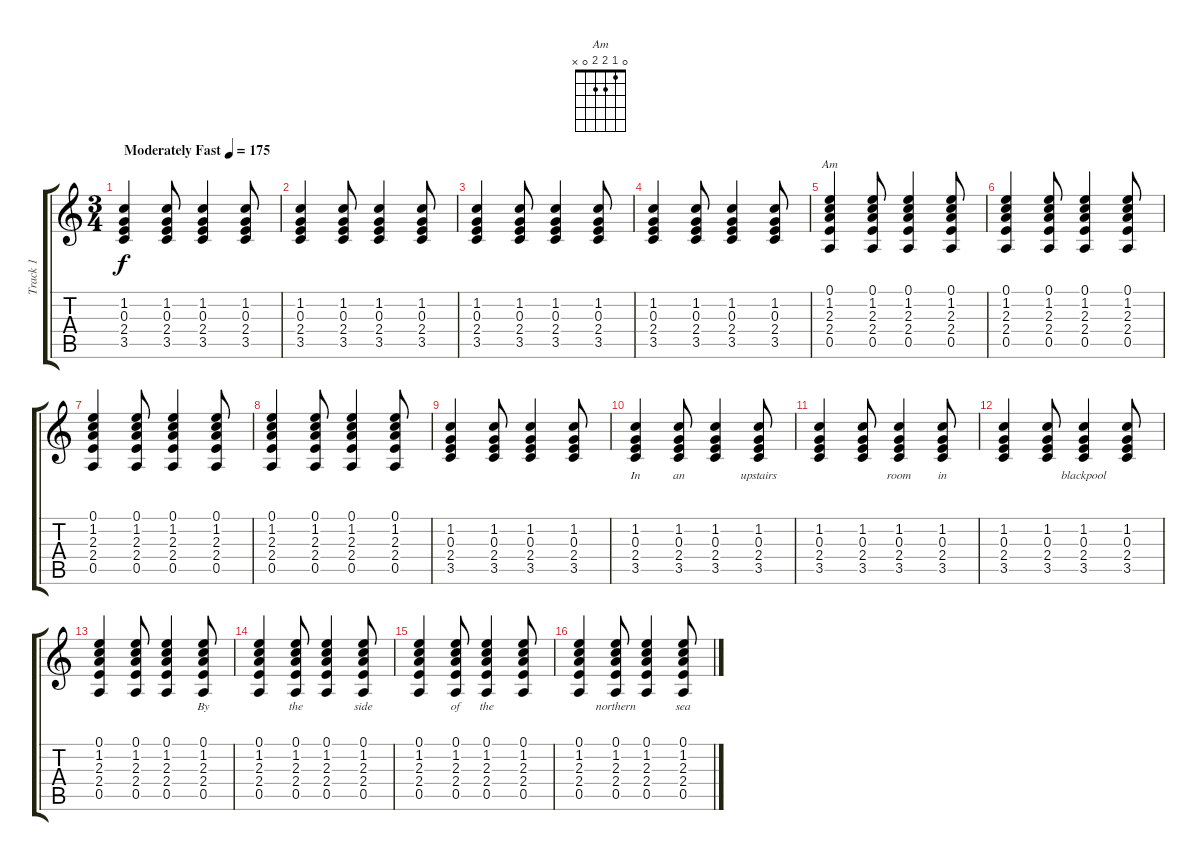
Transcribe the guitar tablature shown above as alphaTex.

\track ("Track 1" "Track 1") {instrument acousticguitarsteel}
\staff {score tabs}
\tuning (E4 B3 G3 D3 A2 E2) {hide}
\chord ("Am" 0 1 2 2 0 x)
\ts (3 4)
\tempo (175 "Moderately Fast")
\clef g2
\ks c
(1.2 0.3 2.4 3.5).4{dy f instrument acousticguitarsteel} (1.2 0.3 2.4 3.5).8 (1.2 0.3 2.4 3.5).4 (1.2 0.3 2.4 3.5).8 |
(1.2 0.3 2.4 3.5).4 (1.2 0.3 2.4 3.5).8 (1.2 0.3 2.4 3.5).4 (1.2 0.3 2.4 3.5).8 |
(1.2 0.3 2.4 3.5).4 (1.2 0.3 2.4 3.5).8 (1.2 0.3 2.4 3.5).4 (1.2 0.3 2.4 3.5).8 |
(1.2 0.3 2.4 3.5).4 (1.2 0.3 2.4 3.5).8 (1.2 0.3 2.4 3.5).4 (1.2 0.3 2.4 3.5).8 |
(0.1 1.2 2.3 2.4 0.5).4{ch "Am"} (0.1 1.2 2.3 2.4 0.5).8 (0.1 1.2 2.3 2.4 0.5).4 (0.1 1.2 2.3 2.4 0.5).8 |
(0.1 1.2 2.3 2.4 0.5).4 (0.1 1.2 2.3 2.4 0.5).8 (0.1 1.2 2.3 2.4 0.5).4 (0.1 1.2 2.3 2.4 0.5).8 |
(0.1 1.2 2.3 2.4 0.5).4 (0.1 1.2 2.3 2.4 0.5).8 (0.1 1.2 2.3 2.4 0.5).4 (0.1 1.2 2.3 2.4 0.5).8 |
(0.1 1.2 2.3 2.4 0.5).4 (0.1 1.2 2.3 2.4 0.5).8 (0.1 1.2 2.3 2.4 0.5).4 (0.1 1.2 2.3 2.4 0.5).8 |
(1.2 0.3 2.4 3.5).4{lyrics (0 "") lyrics (1 "") lyrics (2 "") lyrics (3 "") lyrics (4 "")} (1.2 0.3 2.4 3.5).8{lyrics (0 "") lyrics (1 "") lyrics (2 "") lyrics (3 "") lyrics (4 "")} (1.2 0.3 2.4 3.5).4{lyrics (0 "") lyrics (1 "") lyrics (2 "") lyrics (3 "") lyrics (4 "")} (1.2 0.3 2.4 3.5).8{lyrics (0 "") lyrics (1 "") lyrics (2 "") lyrics (3 "") lyrics (4 "")} |
(1.2 0.3 2.4 3.5).4{lyrics (0 "In") lyrics (1 "") lyrics (2 "") lyrics (3 "") lyrics (4 "")} (1.2 0.3 2.4 3.5).8{lyrics (0 "an") lyrics (1 "") lyrics (2 "") lyrics (3 "") lyrics (4 "")} (1.2 0.3 2.4 3.5).4{lyrics (0 "") lyrics (1 "") lyrics (2 "") lyrics (3 "") lyrics (4 "")} (1.2 0.3 2.4 3.5).8{lyrics (0 "upstairs") lyrics (1 "") lyrics (2 "") lyrics (3 "") lyrics (4 "")} |
(1.2 0.3 2.4 3.5).4{lyrics (0 "") lyrics (1 "") lyrics (2 "") lyrics (3 "") lyrics (4 "")} (1.2 0.3 2.4 3.5).8{lyrics (0 "") lyrics (1 "") lyrics (2 "") lyrics (3 "") lyrics (4 "")} (1.2 0.3 2.4 3.5).4{lyrics (0 "room") lyrics (1 "") lyrics (2 "") lyrics (3 "") lyrics (4 "")} (1.2 0.3 2.4 3.5).8{lyrics (0 "in") lyrics (1 "") lyrics (2 "") lyrics (3 "") lyrics (4 "")} |
(1.2 0.3 2.4 3.5).4{lyrics (0 "") lyrics (1 "") lyrics (2 "") lyrics (3 "") lyrics (4 "")} (1.2 0.3 2.4 3.5).8{lyrics (0 "") lyrics (1 "") lyrics (2 "") lyrics (3 "") lyrics (4 "")} (1.2 0.3 2.4 3.5).4{lyrics (0 "blackpool") lyrics (1 "") lyrics (2 "") lyrics (3 "") lyrics (4 "")} (1.2 0.3 2.4 3.5).8 |
(0.1 1.2 2.3 2.4 0.5).4{lyrics (0 "") lyrics (1 "") lyrics (2 "") lyrics (3 "") lyrics (4 "")} (0.1 1.2 2.3 2.4 0.5).8{lyrics (0 "") lyrics (1 "") lyrics (2 "") lyrics (3 "") lyrics (4 "")} (0.1 1.2 2.3 2.4 0.5).4{lyrics (0 "") lyrics (1 "") lyrics (2 "") lyrics (3 "") lyrics (4 "")} (0.1 1.2 2.3 2.4 0.5).8{lyrics (0 "") lyrics (1 "By") lyrics (2 "") lyrics (3 "") lyrics (4 "")} |
(0.1 1.2 2.3 2.4 0.5).4{lyrics (0 "") lyrics (1 "") lyrics (2 "") lyrics (3 "") lyrics (4 "")} (0.1 1.2 2.3 2.4 0.5).8{lyrics (0 "") lyrics (1 "the") lyrics (2 "") lyrics (3 "") lyrics (4 "")} (0.1 1.2 2.3 2.4 0.5).4{lyrics (0 "") lyrics (1 "") lyrics (2 "") lyrics (3 "") lyrics (4 "")} (0.1 1.2 2.3 2.4 0.5).8{lyrics (0 "") lyrics (1 "side") lyrics (2 "") lyrics (3 "") lyrics (4 "")} |
(0.1 1.2 2.3 2.4 0.5).4{lyrics (0 "") lyrics (1 "") lyrics (2 "") lyrics (3 "") lyrics (4 "")} (0.1 1.2 2.3 2.4 0.5).8{lyrics (0 "") lyrics (1 "of") lyrics (2 "") lyrics (3 "") lyrics (4 "")} (0.1 1.2 2.3 2.4 0.5).4{lyrics (0 "") lyrics (1 "the") lyrics (2 "") lyrics (3 "") lyrics (4 "")} (0.1 1.2 2.3 2.4 0.5).8{lyrics (0 "") lyrics (1 "") lyrics (2 "") lyrics (3 "") lyrics (4 "")} |
(0.1 1.2 2.3 2.4 0.5).4{lyrics (0 "") lyrics (1 "") lyrics (2 "") lyrics (3 "") lyrics (4 "")} (0.1 1.2 2.3 2.4 0.5).8{lyrics (0 "") lyrics (1 "northern") lyrics (2 "") lyrics (3 "") lyrics (4 "")} (0.1 1.2 2.3 2.4 0.5).4{lyrics (0 "") lyrics (1 "") lyrics (2 "") lyrics (3 "") lyrics (4 "")} (0.1 1.2 2.3 2.4 0.5).8{lyrics (0 "") lyrics (1 "sea") lyrics (2 "") lyrics (3 "") lyrics (4 "")}
